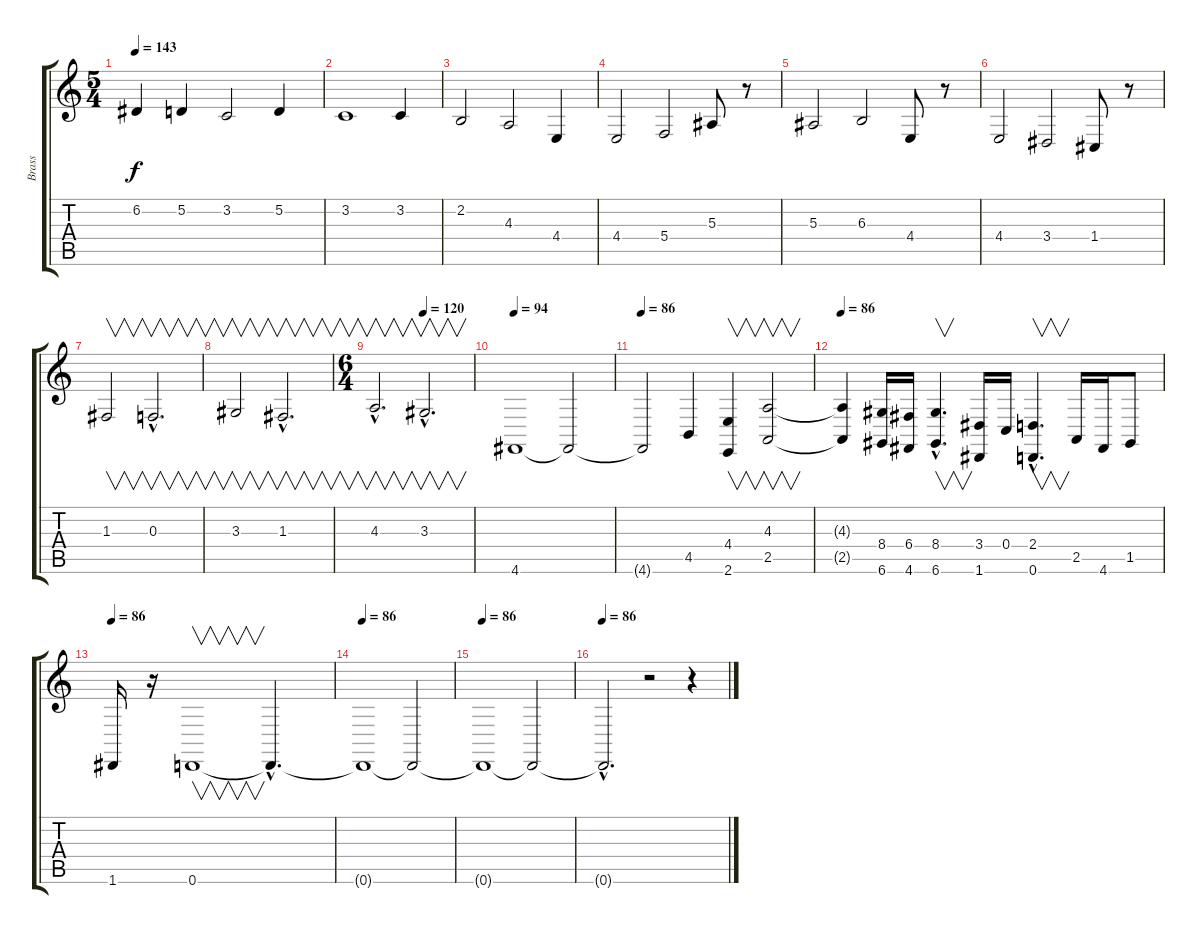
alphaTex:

\track ("Brass" "Brass") {instrument brasssection}
\staff {score tabs}
\tuning (D4 A3 F3 C3 G2 D2) {hide}
\ts (5 4)
\tempo 143
\clef g2
\ks c
6.2.4{dy f} 5.2.4 3.2.2 5.2.4 |
3.2.1 3.2.4 |
2.2.2 4.3.2 4.4.4 |
4.4.2 5.4.2 5.3.8 r.8 |
5.3.2 6.3.2 4.4.8 r.8 |
4.4.2 3.4.2 1.4.8 r.8 |
1.3.2{v} 0.3{hac}.2{v d} |
3.3.2{v} 1.3{hac}.2{v d} |
\ts (6 4)
\tempo (120 0.5)
4.3{hac}.2{v d} 3.3{hac}.2{v d} |
\tempo 94
4.6.1 4.6{t}.2 |
\tempo 86
4.6{t}.2 4.5.4 (4.4 2.6).4{v} (4.3 2.5).2{v} |
\tempo 86
(4.3{t} 2.5{t}).4 (8.4 6.6).16 (6.4 4.6).16 (8.4{hac} 6.6{hac}).4{v d} (3.4 1.6).16 0.4.16 (2.4{hac} 0.6{hac}).4{v d} 2.5.16 4.6.16 1.5.8 |
\tempo 86
1.6.16 r.16 0.6.1{v} 0.6{hac t}.4{d} |
\tempo 86
0.6{t}.1 0.6{t}.2 |
\tempo 86
0.6{t}.1 0.6{t}.2 |
\tempo 86
0.6{hac t}.2{d} r.2 r.4
